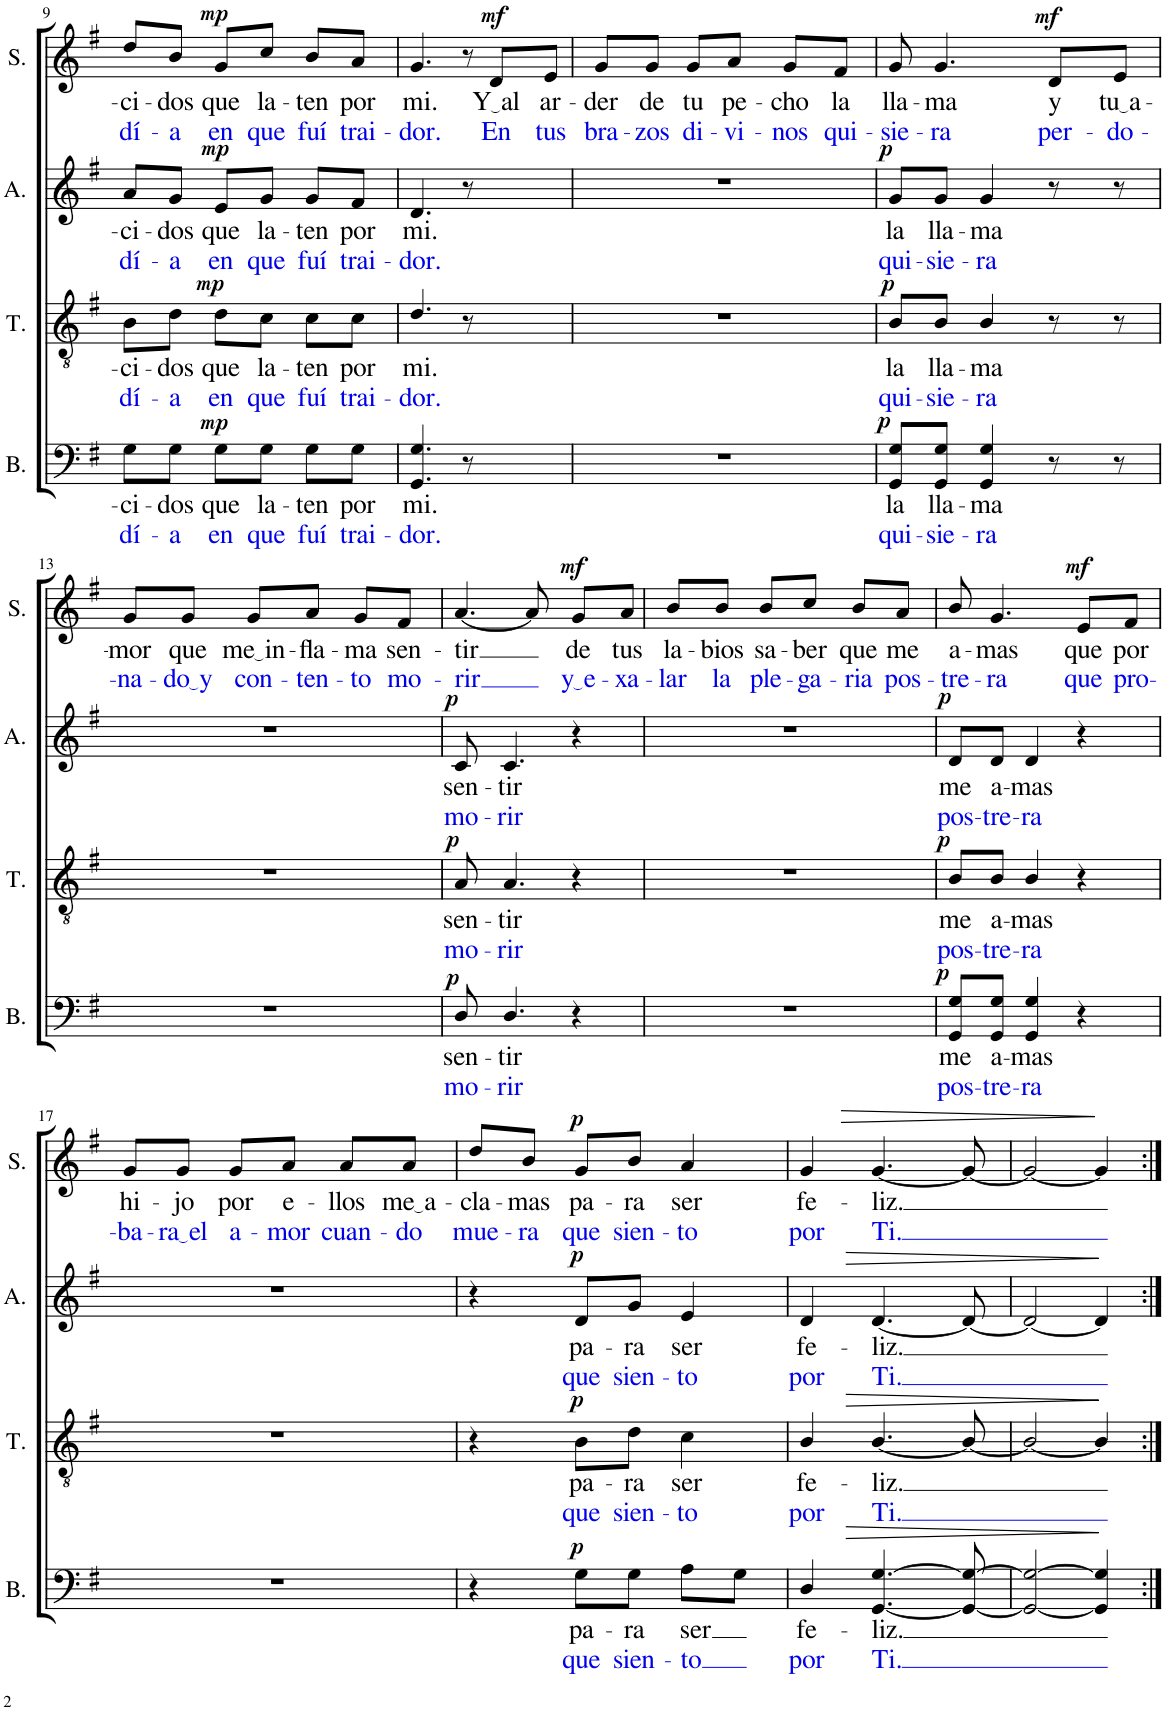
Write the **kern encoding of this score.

**kern	**text	**text	**dynam	**kern	**text	**text	**dynam	**kern	**text	**text	**dynam	**kern	**text	**text	**dynam
*part4	*part4	*part4	*part4	*part3	*part3	*part3	*part3	*part2	*part2	*part2	*part2	*part1	*part1	*part1	*part1
*staff4	*staff4	*staff4	*staff4	*staff3	*staff3	*staff3	*staff3	*staff2	*staff2	*staff2	*staff2	*staff1	*staff1	*staff1	*staff1
*I"Bajo	*	*	*	*I"Tenor	*	*	*	*I"Alto	*	*	*	*I"Soprano	*	*	*
*I'B.	*	*	*	*I'T.	*	*	*	*I'A.	*	*	*	*I'S.	*	*	*
!!LO:PB:g=z
*clefF4	*	*	*	*clefGv2	*	*	*	*clefG2	*	*	*	*clefG2	*	*	*
*k[f#]	*	*	*	*k[f#]	*	*	*	*k[f#]	*	*	*	*k[f#]	*	*	*
*M6/8	*	*	*	*M6/8	*	*	*	*M6/8	*	*	*	*M6/8	*	*	*
=9	=9	=9	=9	=9	=9	=9	=9	=9	=9	=9	=9	=9	=9	=9	=9
!	!LO:LY:b	!LO:LY:b:color=#0000E7	!	!	!LO:LY:b	!LO:LY:b:color=#0000E7	!	!	!LO:LY:b	!LO:LY:b:color=#0000E7	!	!	!LO:LY:b	!LO:LY:b:color=#0000E7	!
8G\L	-ci-	dí-	.	8B\L	-ci-	dí-	.	8a/L	-ci-	dí-	.	8dd/L	-ci-	dí-	.
!	!LO:LY:b	!LO:LY:b:color=#0000E7	!	!	!LO:LY:b	!LO:LY:b:color=#0000E7	!	!	!LO:LY:b	!LO:LY:b:color=#0000E7	!	!	!LO:LY:b	!LO:LY:b:color=#0000E7	!
8G\J	-dos	-a	.	8d\J	-dos	-a	.	8g/J	-dos	-a	.	8b/J	-dos	-a	.
!	!LO:LY:b	!LO:LY:b:color=#0000E7	!LO:DY:a	!	!LO:LY:b	!LO:LY:b:color=#0000E7	!LO:DY:a	!	!LO:LY:b	!LO:LY:b:color=#0000E7	!LO:DY:a	!	!LO:LY:b	!LO:LY:b:color=#0000E7	!LO:DY:a
8G\L	que	en	mp	8d\L	que	en	mp	8e/L	que	en	mp	8g/L	que	en	mp
!	!LO:LY:b	!LO:LY:b:color=#0000E7	!	!	!LO:LY:b	!LO:LY:b:color=#0000E7	!	!	!LO:LY:b	!LO:LY:b:color=#0000E7	!	!	!LO:LY:b	!LO:LY:b:color=#0000E7	!
8G\J	la-	que	.	8c\J	la-	que	.	8g/J	la-	que	.	8cc/J	la-	que	.
!	!LO:LY:b	!LO:LY:b:color=#0000E7	!	!	!LO:LY:b	!LO:LY:b:color=#0000E7	!	!	!LO:LY:b	!LO:LY:b:color=#0000E7	!	!	!LO:LY:b	!LO:LY:b:color=#0000E7	!
8G\L	-ten	fuí	.	8c\L	-ten	fuí	.	8g/L	-ten	fuí	.	8b/L	-ten	fuí	.
!	!LO:LY:b	!LO:LY:b:color=#0000E7	!	!	!LO:LY:b	!LO:LY:b:color=#0000E7	!	!	!LO:LY:b	!LO:LY:b:color=#0000E7	!	!	!LO:LY:b	!LO:LY:b:color=#0000E7	!
8G\J	por	trai-	.	8c\J	por	trai-	.	8f#/J	por	trai-	.	8a/J	por	trai-	.
=10	=10	=10	=10	=10	=10	=10	=10	=10	=10	=10	=10	=10	=10	=10	=10
!	!LO:LY:b	!LO:LY:b:color=#0000E7	!	!	!LO:LY:b	!LO:LY:b:color=#0000E7	!	!	!LO:LY:b	!LO:LY:b:color=#0000E7	!	!	!LO:LY:b	!LO:LY:b:color=#0000E7	!
4.GG/ 4.G/	mi.	-dor.	.	4.d/	mi.	-dor.	.	4.d/	mi.	-dor.	.	4.g/	mi.	-dor.	.
8r	.	.	.	8r	.	.	.	8r	.	.	.	8r	.	.	.
!	!	!	!	!	!	!	!	!	!	!	!	!	!LO:LY:b	!LO:LY:b:color=#0000E7	!LO:DY:a
8ryy	.	.	.	8ryy	.	.	.	8ryy	.	.	.	8d/L	Y al	En	mf
!	!	!	!	!	!	!	!	!	!	!	!	!	!LO:LY:b	!LO:LY:b:color=#0000E7	!
8ryy	.	.	.	8ryy	.	.	.	8ryy	.	.	.	8e/J	ar-	tus	.
=11	=11	=11	=11	=11	=11	=11	=11	=11	=11	=11	=11	=11	=11	=11	=11
!	!	!	!	!	!	!	!	!	!	!	!	!	!LO:LY:b	!LO:LY:b:color=#0000E7	!
2.r	.	.	.	2.r	.	.	.	2.r	.	.	.	8g/L	-der	bra-	.
!	!	!	!	!	!	!	!	!	!	!	!	!	!LO:LY:b	!LO:LY:b:color=#0000E7	!
.	.	.	.	.	.	.	.	.	.	.	.	8g/J	de	-zos	.
!	!	!	!	!	!	!	!	!	!	!	!	!	!LO:LY:b	!LO:LY:b:color=#0000E7	!
.	.	.	.	.	.	.	.	.	.	.	.	8g/L	tu	di-	.
!	!	!	!	!	!	!	!	!	!	!	!	!	!LO:LY:b	!LO:LY:b:color=#0000E7	!
.	.	.	.	.	.	.	.	.	.	.	.	8a/J	pe-	-vi-	.
!	!	!	!	!	!	!	!	!	!	!	!	!	!LO:LY:b	!LO:LY:b:color=#0000E7	!
.	.	.	.	.	.	.	.	.	.	.	.	8g/L	-cho	-nos	.
!	!	!	!	!	!	!	!	!	!	!	!	!	!LO:LY:b	!LO:LY:b:color=#0000E7	!
.	.	.	.	.	.	.	.	.	.	.	.	8f#/J	la	qui-	.
=12	=12	=12	=12	=12	=12	=12	=12	=12	=12	=12	=12	=12	=12	=12	=12
!	!LO:LY:b	!LO:LY:b:color=#0000E7	!LO:DY:a	!	!LO:LY:b	!LO:LY:b:color=#0000E7	!LO:DY:a	!	!LO:LY:b	!LO:LY:b:color=#0000E7	!LO:DY:a	!	!LO:LY:b	!LO:LY:b:color=#0000E7	!
8GG/ 8G/L	la	qui-	p	8B/L	la	qui-	p	8g/L	la	qui-	p	8g/	lla-	-sie-	.
!	!LO:LY:b	!LO:LY:b:color=#0000E7	!	!	!LO:LY:b	!LO:LY:b:color=#0000E7	!	!	!LO:LY:b	!LO:LY:b:color=#0000E7	!	!	!LO:LY:b	!LO:LY:b:color=#0000E7	!
8GG/ 8G/J	lla-	-sie-	.	8B/J	lla-	-sie-	.	8g/J	lla-	-sie-	.	4.g/	-ma	-ra	.
!	!LO:LY:b	!LO:LY:b:color=#0000E7	!	!	!LO:LY:b	!LO:LY:b:color=#0000E7	!	!	!LO:LY:b	!LO:LY:b:color=#0000E7	!	!	!	!	!
4GG/ 4G/	-ma	-ra	.	4B/	-ma	-ra	.	4g/	-ma	-ra	.	.	.	.	.
!	!	!	!	!	!	!	!	!	!	!	!	!	!LO:LY:b	!LO:LY:b:color=#0000E7	!LO:DY:a
8r	.	.	.	8r	.	.	.	8r	.	.	.	8d/L	y	per-	mf
!	!	!	!	!	!	!	!	!	!	!	!	!	!LO:LY:b	!LO:LY:b:color=#0000E7	!
8r	.	.	.	8r	.	.	.	8r	.	.	.	8e/J	tu a	-do-	.
!!LO:LB:g=z
=13	=13	=13	=13	=13	=13	=13	=13	=13	=13	=13	=13	=13	=13	=13	=13
!	!	!	!	!	!	!	!	!	!	!	!	!	!LO:LY:b	!LO:LY:b:color=#0000E7	!
2.r	.	.	.	2.r	.	.	.	2.r	.	.	.	8g/L	-mor	-na-	.
!	!	!	!	!	!	!	!	!	!	!	!	!	!LO:LY:b	!LO:LY:b:color=#0000E7	!
.	.	.	.	.	.	.	.	.	.	.	.	8g/J	que	do y	.
!	!	!	!	!	!	!	!	!	!	!	!	!	!LO:LY:b	!LO:LY:b:color=#0000E7	!
.	.	.	.	.	.	.	.	.	.	.	.	8g/L	me in	con-	.
!	!	!	!	!	!	!	!	!	!	!	!	!	!LO:LY:b	!LO:LY:b:color=#0000E7	!
.	.	.	.	.	.	.	.	.	.	.	.	8a/J	-fla-	-ten-	.
!	!	!	!	!	!	!	!	!	!	!	!	!	!LO:LY:b	!LO:LY:b:color=#0000E7	!
.	.	.	.	.	.	.	.	.	.	.	.	8g/L	-ma	-to	.
!	!	!	!	!	!	!	!	!	!	!	!	!	!LO:LY:b	!LO:LY:b:color=#0000E7	!
.	.	.	.	.	.	.	.	.	.	.	.	8f#/J	sen-	mo-	.
=14	=14	=14	=14	=14	=14	=14	=14	=14	=14	=14	=14	=14	=14	=14	=14
!	!LO:LY:b	!LO:LY:b:color=#0000E7	!LO:DY:a	!	!LO:LY:b	!LO:LY:b:color=#0000E7	!LO:DY:a	!	!LO:LY:b	!LO:LY:b:color=#0000E7	!LO:DY:a	!	!LO:LY:b	!LO:LY:b:color=#0000E7	!
8D/	sen-	mo-	p	8A/	sen-	mo-	p	8c/	sen-	mo-	p	[4.a/	-tir	-rir	.
!	!LO:LY:b	!LO:LY:b:color=#0000E7	!	!	!LO:LY:b	!LO:LY:b:color=#0000E7	!	!	!LO:LY:b	!LO:LY:b:color=#0000E7	!	!	!	!	!
4.D/	-tir	-rir	.	4.A/	-tir	-rir	.	4.c/	-tir	-rir	.	.	.	.	.
.	.	.	.	.	.	.	.	.	.	.	.	8a/]	.	.	.
!	!	!	!	!	!	!	!	!	!	!	!	!	!LO:LY:b	!LO:LY:b:color=#0000E7	!LO:DY:a
4r	.	.	.	4r	.	.	.	4r	.	.	.	8g/L	de	y e	mf
!	!	!	!	!	!	!	!	!	!	!	!	!	!LO:LY:b	!LO:LY:b:color=#0000E7	!
.	.	.	.	.	.	.	.	.	.	.	.	8a/J	tus	-xa-	.
=15	=15	=15	=15	=15	=15	=15	=15	=15	=15	=15	=15	=15	=15	=15	=15
!	!	!	!	!	!	!	!	!	!	!	!	!	!LO:LY:b	!LO:LY:b:color=#0000E7	!
2.r	.	.	.	2.r	.	.	.	2.r	.	.	.	8b/L	la-	-lar	.
!	!	!	!	!	!	!	!	!	!	!	!	!	!LO:LY:b	!LO:LY:b:color=#0000E7	!
.	.	.	.	.	.	.	.	.	.	.	.	8b/J	-bios	la	.
!	!	!	!	!	!	!	!	!	!	!	!	!	!LO:LY:b	!LO:LY:b:color=#0000E7	!
.	.	.	.	.	.	.	.	.	.	.	.	8b/L	sa-	ple-	.
!	!	!	!	!	!	!	!	!	!	!	!	!	!LO:LY:b	!LO:LY:b:color=#0000E7	!
.	.	.	.	.	.	.	.	.	.	.	.	8cc/J	-ber	-ga-	.
!	!	!	!	!	!	!	!	!	!	!	!	!	!LO:LY:b	!LO:LY:b:color=#0000E7	!
.	.	.	.	.	.	.	.	.	.	.	.	8b/L	que	-ria	.
!	!	!	!	!	!	!	!	!	!	!	!	!	!LO:LY:b	!LO:LY:b:color=#0000E7	!
.	.	.	.	.	.	.	.	.	.	.	.	8a/J	me	pos-	.
=16	=16	=16	=16	=16	=16	=16	=16	=16	=16	=16	=16	=16	=16	=16	=16
!	!LO:LY:b	!LO:LY:b:color=#0000E7	!LO:DY:a	!	!LO:LY:b	!LO:LY:b:color=#0000E7	!LO:DY:a	!	!LO:LY:b	!LO:LY:b:color=#0000E7	!LO:DY:a	!	!LO:LY:b	!LO:LY:b:color=#0000E7	!
8GG/ 8G/L	me	pos-	p	8B/L	me	pos-	p	8d/L	me	pos-	p	8b/	a-	-tre-	.
!	!LO:LY:b	!LO:LY:b:color=#0000E7	!	!	!LO:LY:b	!LO:LY:b:color=#0000E7	!	!	!LO:LY:b	!LO:LY:b:color=#0000E7	!	!	!LO:LY:b	!LO:LY:b:color=#0000E7	!
8GG/ 8G/J	a-	-tre-	.	8B/J	a-	-tre-	.	8d/J	a-	-tre-	.	4.g/	-mas	-ra	.
!	!LO:LY:b	!LO:LY:b:color=#0000E7	!	!	!LO:LY:b	!LO:LY:b:color=#0000E7	!	!	!LO:LY:b	!LO:LY:b:color=#0000E7	!	!	!	!	!
4GG/ 4G/	-mas	-ra	.	4B/	-mas	-ra	.	4d/	-mas	-ra	.	.	.	.	.
!	!	!	!	!	!	!	!	!	!	!	!	!	!LO:LY:b	!LO:LY:b:color=#0000E7	!LO:DY:a
4r	.	.	.	4r	.	.	.	4r	.	.	.	8e/L	que	que	mf
!	!	!	!	!	!	!	!	!	!	!	!	!	!LO:LY:b	!LO:LY:b:color=#0000E7	!
.	.	.	.	.	.	.	.	.	.	.	.	8f#/J	por	pro-	.
!!LO:LB:g=z
=17	=17	=17	=17	=17	=17	=17	=17	=17	=17	=17	=17	=17	=17	=17	=17
!	!	!	!	!	!	!	!	!	!	!	!	!	!LO:LY:b	!LO:LY:b:color=#0000E7	!
2.r	.	.	.	2.r	.	.	.	2.r	.	.	.	8g/L	hi-	-ba-	.
!	!	!	!	!	!	!	!	!	!	!	!	!	!LO:LY:b	!LO:LY:b:color=#0000E7	!
.	.	.	.	.	.	.	.	.	.	.	.	8g/J	-jo	ra el	.
!	!	!	!	!	!	!	!	!	!	!	!	!	!LO:LY:b	!LO:LY:b:color=#0000E7	!
.	.	.	.	.	.	.	.	.	.	.	.	8g/L	por	a-	.
!	!	!	!	!	!	!	!	!	!	!	!	!	!LO:LY:b	!LO:LY:b:color=#0000E7	!
.	.	.	.	.	.	.	.	.	.	.	.	8a/J	e-	-mor	.
!	!	!	!	!	!	!	!	!	!	!	!	!	!LO:LY:b	!LO:LY:b:color=#0000E7	!
.	.	.	.	.	.	.	.	.	.	.	.	8a/L	-llos	cuan-	.
!	!	!	!	!	!	!	!	!	!	!	!	!	!LO:LY:b	!LO:LY:b:color=#0000E7	!
.	.	.	.	.	.	.	.	.	.	.	.	8a/J	me a	-do	.
=18	=18	=18	=18	=18	=18	=18	=18	=18	=18	=18	=18	=18	=18	=18	=18
!	!	!	!	!	!	!	!	!	!	!	!	!	!LO:LY:b	!LO:LY:b:color=#0000E7	!
4r	.	.	.	4r	.	.	.	4r	.	.	.	8dd/L	-cla-	mue-	.
!	!	!	!	!	!	!	!	!	!	!	!	!	!LO:LY:b	!LO:LY:b:color=#0000E7	!
.	.	.	.	.	.	.	.	.	.	.	.	8b/J	-mas	-ra	.
!	!LO:LY:b	!LO:LY:b:color=#0000E7	!LO:DY:a	!	!LO:LY:b	!LO:LY:b:color=#0000E7	!LO:DY:a	!	!LO:LY:b	!LO:LY:b:color=#0000E7	!LO:DY:a	!	!LO:LY:b	!LO:LY:b:color=#0000E7	!LO:DY:a
8G\L	pa-	que	p	8B\L	pa-	que	p	8d/L	pa-	que	p	8g/L	pa-	que	p
!	!LO:LY:b	!LO:LY:b:color=#0000E7	!	!	!LO:LY:b	!LO:LY:b:color=#0000E7	!	!	!LO:LY:b	!LO:LY:b:color=#0000E7	!	!	!LO:LY:b	!LO:LY:b:color=#0000E7	!
8G\J	-ra	sien-	.	8d\J	-ra	sien-	.	8g/J	-ra	sien-	.	8b/J	-ra	sien-	.
!	!LO:LY:b	!LO:LY:b:color=#0000E7	!	!	!LO:LY:b	!LO:LY:b:color=#0000E7	!	!	!LO:LY:b	!LO:LY:b:color=#0000E7	!	!	!LO:LY:b	!LO:LY:b:color=#0000E7	!
8A\L	ser	-to	.	4c\	ser	-to	.	4e/	ser	-to	.	4a/	ser	-to	.
8G\J	.	.	.	.	.	.	.	.	.	.	.	.	.	.	.
=19	=19	=19	=19	=19	=19	=19	=19	=19	=19	=19	=19	=19	=19	=19	=19
!	!LO:LY:b	!LO:LY:b:color=#0000E7	!	!	!LO:LY:b	!LO:LY:b:color=#0000E7	!	!	!LO:LY:b	!LO:LY:b:color=#0000E7	!	!	!LO:LY:b	!LO:LY:b:color=#0000E7	!
4D/	fe-	por	.	4B/	fe-	por	.	4d/	fe-	por	.	4g/	fe-	por	.
!	!LO:LY:b	!LO:LY:b:color=#0000E7	!LO:HP:b	!	!LO:LY:b	!LO:LY:b:color=#0000E7	!LO:HP:b	!	!LO:LY:b	!LO:LY:b:color=#0000E7	!LO:HP:b	!	!LO:LY:b	!LO:LY:b:color=#0000E7	!LO:HP:b
[4.GG/ [4.G/	-liz.	Ti.	>	[4.B/	-liz.	Ti.	>	[4.d/	-liz.	Ti.	>	[4.g/	-liz.	Ti.	>
8GG/_ 8G/_	.	.	.	8B/_	.	.	.	8d/_	.	.	.	8g/_	.	.	.
=20	=20	=20	=20	=20	=20	=20	=20	=20	=20	=20	=20	=20	=20	=20	=20
2GG/_ 2G/_	.	.	.	2B/_	.	.	.	2d/_	.	.	.	2g/_	.	.	.
4GG/] 4G/]	.	.	.	4B/]	.	.	.	4d/]	.	.	.	4g/]	.	.	.
.	.	.	]	.	.	.	]	.	.	.	]	.	.	.	]
=:|!	=:|!	=:|!	=:|!	=:|!	=:|!	=:|!	=:|!	=:|!	=:|!	=:|!	=:|!	=:|!	=:|!	=:|!	=:|!
*-	*-	*-	*-	*-	*-	*-	*-	*-	*-	*-	*-	*-	*-	*-	*-
